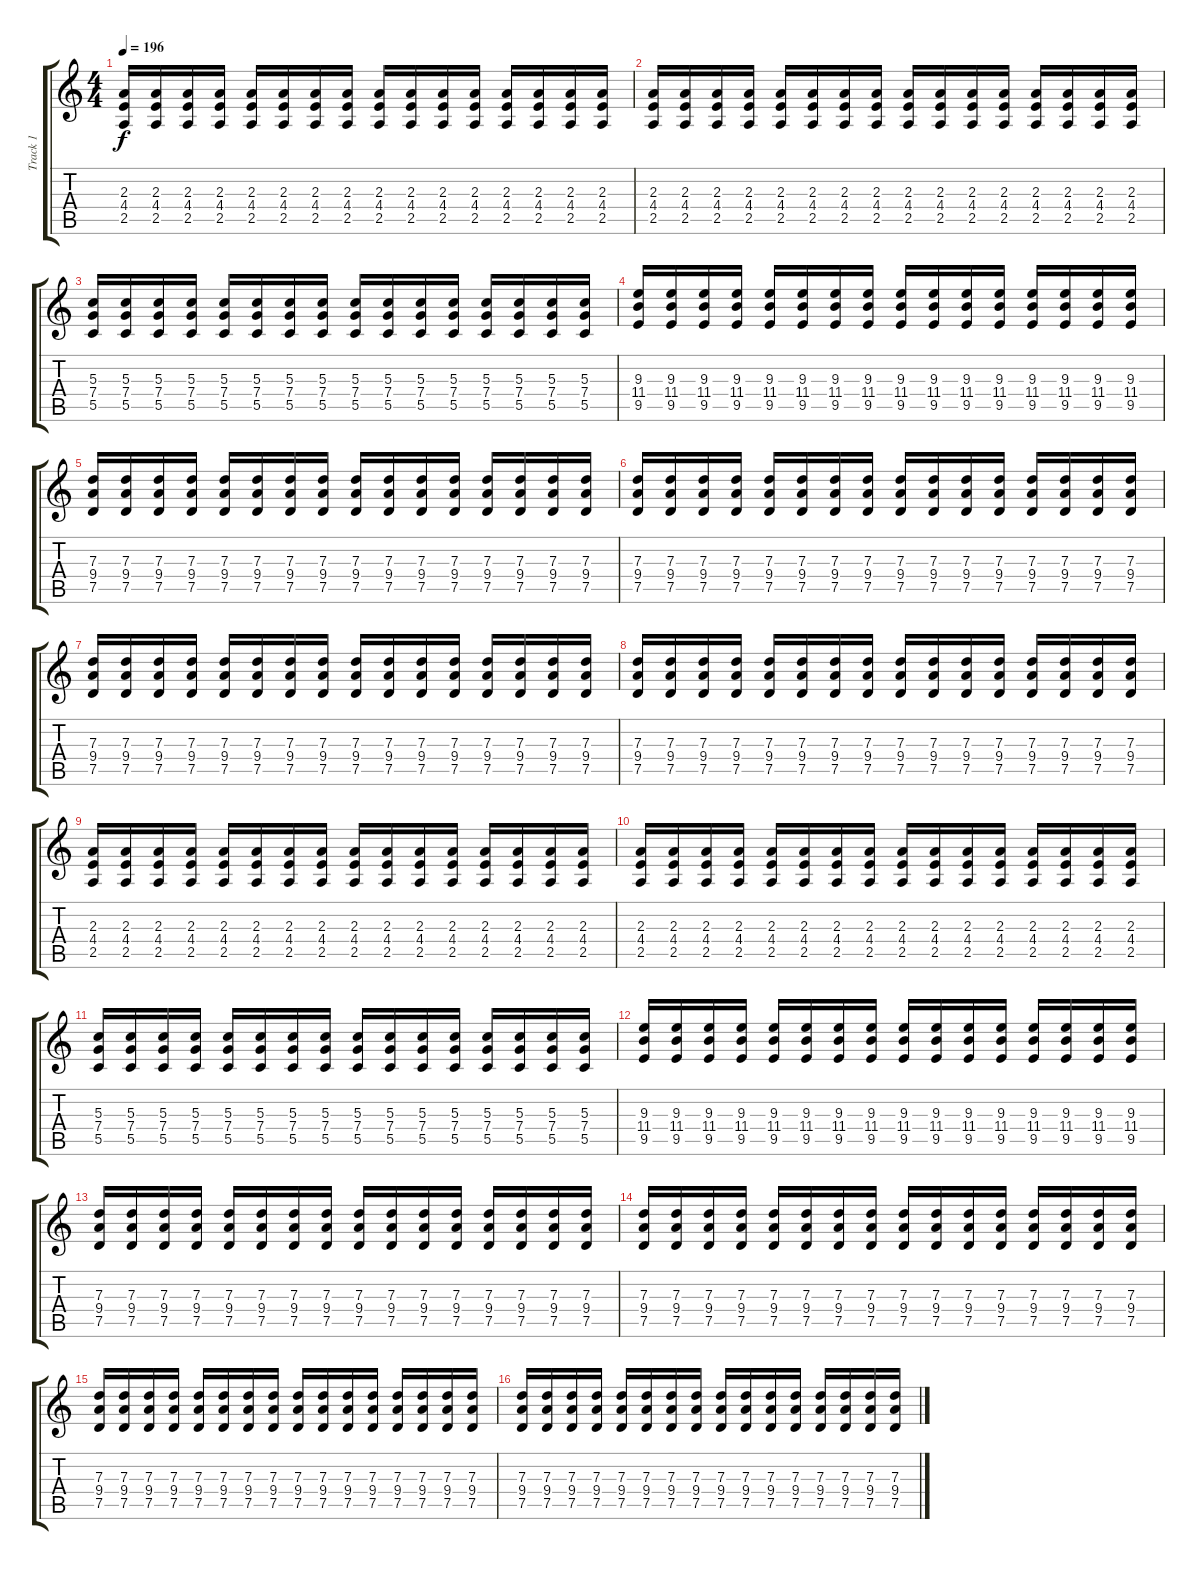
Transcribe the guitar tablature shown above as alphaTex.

\track ("Track 1" "Track 1") {instrument distortionguitar}
\staff {score tabs}
\tuning (E4 C4 G3 C3 G2 C2) {hide}
\ts (4 4)
\tempo 196
\clef g2
\ks c
(2.3 4.4 2.5).16{dy f} (2.3 4.4 2.5).16 (2.3 4.4 2.5).16 (2.3 4.4 2.5).16 (2.3 4.4 2.5).16 (2.3 4.4 2.5).16 (2.3 4.4 2.5).16 (2.3 4.4 2.5).16 (2.3 4.4 2.5).16 (2.3 4.4 2.5).16 (2.3 4.4 2.5).16 (2.3 4.4 2.5).16 (2.3 4.4 2.5).16 (2.3 4.4 2.5).16 (2.3 4.4 2.5).16 (2.3 4.4 2.5).16 |
(2.3 4.4 2.5).16 (2.3 4.4 2.5).16 (2.3 4.4 2.5).16 (2.3 4.4 2.5).16 (2.3 4.4 2.5).16 (2.3 4.4 2.5).16 (2.3 4.4 2.5).16 (2.3 4.4 2.5).16 (2.3 4.4 2.5).16 (2.3 4.4 2.5).16 (2.3 4.4 2.5).16 (2.3 4.4 2.5).16 (2.3 4.4 2.5).16 (2.3 4.4 2.5).16 (2.3 4.4 2.5).16 (2.3 4.4 2.5).16 |
(5.3 7.4 5.5).16 (5.3 7.4 5.5).16 (5.3 7.4 5.5).16 (5.3 7.4 5.5).16 (5.3 7.4 5.5).16 (5.3 7.4 5.5).16 (5.3 7.4 5.5).16 (5.3 7.4 5.5).16 (5.3 7.4 5.5).16 (5.3 7.4 5.5).16 (5.3 7.4 5.5).16 (5.3 7.4 5.5).16 (5.3 7.4 5.5).16 (5.3 7.4 5.5).16 (5.3 7.4 5.5).16 (5.3 7.4 5.5).16 |
(9.3 11.4 9.5).16 (9.3 11.4 9.5).16 (9.3 11.4 9.5).16 (9.3 11.4 9.5).16 (9.3 11.4 9.5).16 (9.3 11.4 9.5).16 (9.3 11.4 9.5).16 (9.3 11.4 9.5).16 (9.3 11.4 9.5).16 (9.3 11.4 9.5).16 (9.3 11.4 9.5).16 (9.3 11.4 9.5).16 (9.3 11.4 9.5).16 (9.3 11.4 9.5).16 (9.3 11.4 9.5).16 (9.3 11.4 9.5).16 |
(7.3 9.4 7.5).16 (7.3 9.4 7.5).16 (7.3 9.4 7.5).16 (7.3 9.4 7.5).16 (7.3 9.4 7.5).16 (7.3 9.4 7.5).16 (7.3 9.4 7.5).16 (7.3 9.4 7.5).16 (7.3 9.4 7.5).16 (7.3 9.4 7.5).16 (7.3 9.4 7.5).16 (7.3 9.4 7.5).16 (7.3 9.4 7.5).16 (7.3 9.4 7.5).16 (7.3 9.4 7.5).16 (7.3 9.4 7.5).16 |
(7.3 9.4 7.5).16 (7.3 9.4 7.5).16 (7.3 9.4 7.5).16 (7.3 9.4 7.5).16 (7.3 9.4 7.5).16 (7.3 9.4 7.5).16 (7.3 9.4 7.5).16 (7.3 9.4 7.5).16 (7.3 9.4 7.5).16 (7.3 9.4 7.5).16 (7.3 9.4 7.5).16 (7.3 9.4 7.5).16 (7.3 9.4 7.5).16 (7.3 9.4 7.5).16 (7.3 9.4 7.5).16 (7.3 9.4 7.5).16 |
(7.3 9.4 7.5).16 (7.3 9.4 7.5).16 (7.3 9.4 7.5).16 (7.3 9.4 7.5).16 (7.3 9.4 7.5).16 (7.3 9.4 7.5).16 (7.3 9.4 7.5).16 (7.3 9.4 7.5).16 (7.3 9.4 7.5).16 (7.3 9.4 7.5).16 (7.3 9.4 7.5).16 (7.3 9.4 7.5).16 (7.3 9.4 7.5).16 (7.3 9.4 7.5).16 (7.3 9.4 7.5).16 (7.3 9.4 7.5).16 |
(7.3 9.4 7.5).16 (7.3 9.4 7.5).16 (7.3 9.4 7.5).16 (7.3 9.4 7.5).16 (7.3 9.4 7.5).16 (7.3 9.4 7.5).16 (7.3 9.4 7.5).16 (7.3 9.4 7.5).16 (7.3 9.4 7.5).16 (7.3 9.4 7.5).16 (7.3 9.4 7.5).16 (7.3 9.4 7.5).16 (7.3 9.4 7.5).16 (7.3 9.4 7.5).16 (7.3 9.4 7.5).16 (7.3 9.4 7.5).16 |
(2.3 4.4 2.5).16 (2.3 4.4 2.5).16 (2.3 4.4 2.5).16 (2.3 4.4 2.5).16 (2.3 4.4 2.5).16 (2.3 4.4 2.5).16 (2.3 4.4 2.5).16 (2.3 4.4 2.5).16 (2.3 4.4 2.5).16 (2.3 4.4 2.5).16 (2.3 4.4 2.5).16 (2.3 4.4 2.5).16 (2.3 4.4 2.5).16 (2.3 4.4 2.5).16 (2.3 4.4 2.5).16 (2.3 4.4 2.5).16 |
(2.3 4.4 2.5).16 (2.3 4.4 2.5).16 (2.3 4.4 2.5).16 (2.3 4.4 2.5).16 (2.3 4.4 2.5).16 (2.3 4.4 2.5).16 (2.3 4.4 2.5).16 (2.3 4.4 2.5).16 (2.3 4.4 2.5).16 (2.3 4.4 2.5).16 (2.3 4.4 2.5).16 (2.3 4.4 2.5).16 (2.3 4.4 2.5).16 (2.3 4.4 2.5).16 (2.3 4.4 2.5).16 (2.3 4.4 2.5).16 |
(5.3 7.4 5.5).16 (5.3 7.4 5.5).16 (5.3 7.4 5.5).16 (5.3 7.4 5.5).16 (5.3 7.4 5.5).16 (5.3 7.4 5.5).16 (5.3 7.4 5.5).16 (5.3 7.4 5.5).16 (5.3 7.4 5.5).16 (5.3 7.4 5.5).16 (5.3 7.4 5.5).16 (5.3 7.4 5.5).16 (5.3 7.4 5.5).16 (5.3 7.4 5.5).16 (5.3 7.4 5.5).16 (5.3 7.4 5.5).16 |
(9.3 11.4 9.5).16 (9.3 11.4 9.5).16 (9.3 11.4 9.5).16 (9.3 11.4 9.5).16 (9.3 11.4 9.5).16 (9.3 11.4 9.5).16 (9.3 11.4 9.5).16 (9.3 11.4 9.5).16 (9.3 11.4 9.5).16 (9.3 11.4 9.5).16 (9.3 11.4 9.5).16 (9.3 11.4 9.5).16 (9.3 11.4 9.5).16 (9.3 11.4 9.5).16 (9.3 11.4 9.5).16 (9.3 11.4 9.5).16 |
(7.3 9.4 7.5).16 (7.3 9.4 7.5).16 (7.3 9.4 7.5).16 (7.3 9.4 7.5).16 (7.3 9.4 7.5).16 (7.3 9.4 7.5).16 (7.3 9.4 7.5).16 (7.3 9.4 7.5).16 (7.3 9.4 7.5).16 (7.3 9.4 7.5).16 (7.3 9.4 7.5).16 (7.3 9.4 7.5).16 (7.3 9.4 7.5).16 (7.3 9.4 7.5).16 (7.3 9.4 7.5).16 (7.3 9.4 7.5).16 |
(7.3 9.4 7.5).16 (7.3 9.4 7.5).16 (7.3 9.4 7.5).16 (7.3 9.4 7.5).16 (7.3 9.4 7.5).16 (7.3 9.4 7.5).16 (7.3 9.4 7.5).16 (7.3 9.4 7.5).16 (7.3 9.4 7.5).16 (7.3 9.4 7.5).16 (7.3 9.4 7.5).16 (7.3 9.4 7.5).16 (7.3 9.4 7.5).16 (7.3 9.4 7.5).16 (7.3 9.4 7.5).16 (7.3 9.4 7.5).16 |
(7.3 9.4 7.5).16 (7.3 9.4 7.5).16 (7.3 9.4 7.5).16 (7.3 9.4 7.5).16 (7.3 9.4 7.5).16 (7.3 9.4 7.5).16 (7.3 9.4 7.5).16 (7.3 9.4 7.5).16 (7.3 9.4 7.5).16 (7.3 9.4 7.5).16 (7.3 9.4 7.5).16 (7.3 9.4 7.5).16 (7.3 9.4 7.5).16 (7.3 9.4 7.5).16 (7.3 9.4 7.5).16 (7.3 9.4 7.5).16 |
(7.3 9.4 7.5).16 (7.3 9.4 7.5).16 (7.3 9.4 7.5).16 (7.3 9.4 7.5).16 (7.3 9.4 7.5).16 (7.3 9.4 7.5).16 (7.3 9.4 7.5).16 (7.3 9.4 7.5).16 (7.3 9.4 7.5).16 (7.3 9.4 7.5).16 (7.3 9.4 7.5).16 (7.3 9.4 7.5).16 (7.3 9.4 7.5).16 (7.3 9.4 7.5).16 (7.3 9.4 7.5).16 (7.3 9.4 7.5).16
